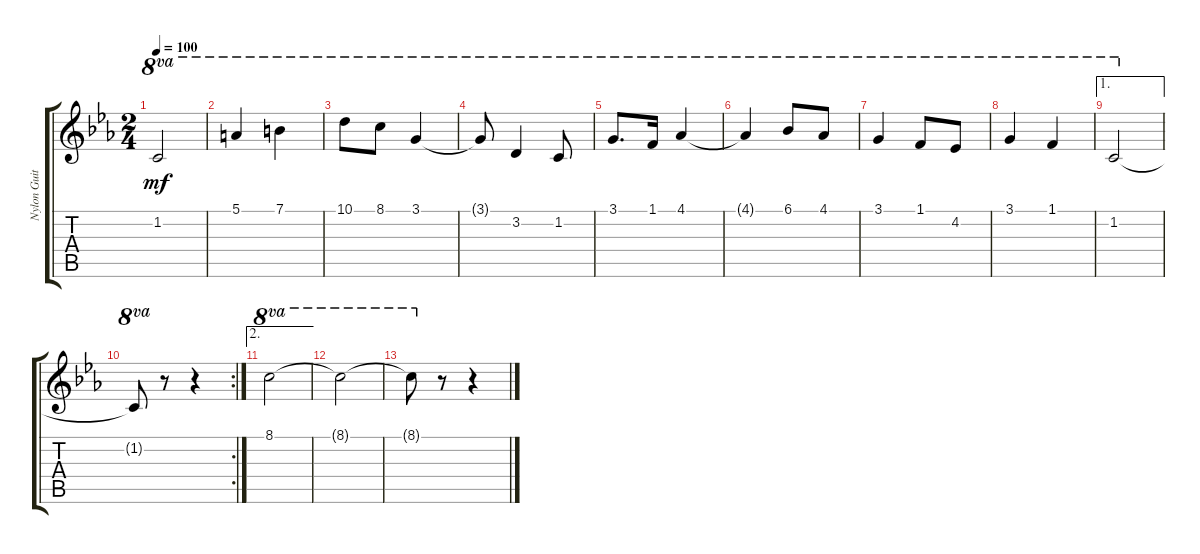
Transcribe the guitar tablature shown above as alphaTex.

\track ("Nylon Guitar" "Nylon Guit") {instrument acousticguitarnylon}
\staff {score tabs}
\tuning (E4 B3 G3 D3 A2 E2) {hide}
\ts (2 4)
\tempo 100
\clef g2
\ks cminor
1.2.2{ot 8va dy mf} |
5.1.4{ot 8va} 7.1.4{ot 8va} |
10.1.8{ot 8va} 8.1.8{ot 8va} 3.1.4{ot 8va} |
3.1{t}.8{ot 8va} 3.2.4{ot 8va} 1.2.8{ot 8va} |
3.1.8{d ot 8va} 1.1.16{ot 8va} 4.1.4{ot 8va} |
4.1{t}.4{ot 8va} 6.1.8{ot 8va} 4.1.8{ot 8va} |
3.1.4{ot 8va} 1.1.8{ot 8va} 4.2.8{ot 8va} |
3.1.4{ot 8va} 1.1.4{ot 8va} |
\ae 1
1.2.2{ot 8va} |
\rc 2
1.2{t}.8{ot 8va} r.8 r.4 |
\ae 2
8.1.2{ot 8va} |
8.1{t}.2{ot 8va} |
8.1{t}.8{ot 8va} r.8 r.4
